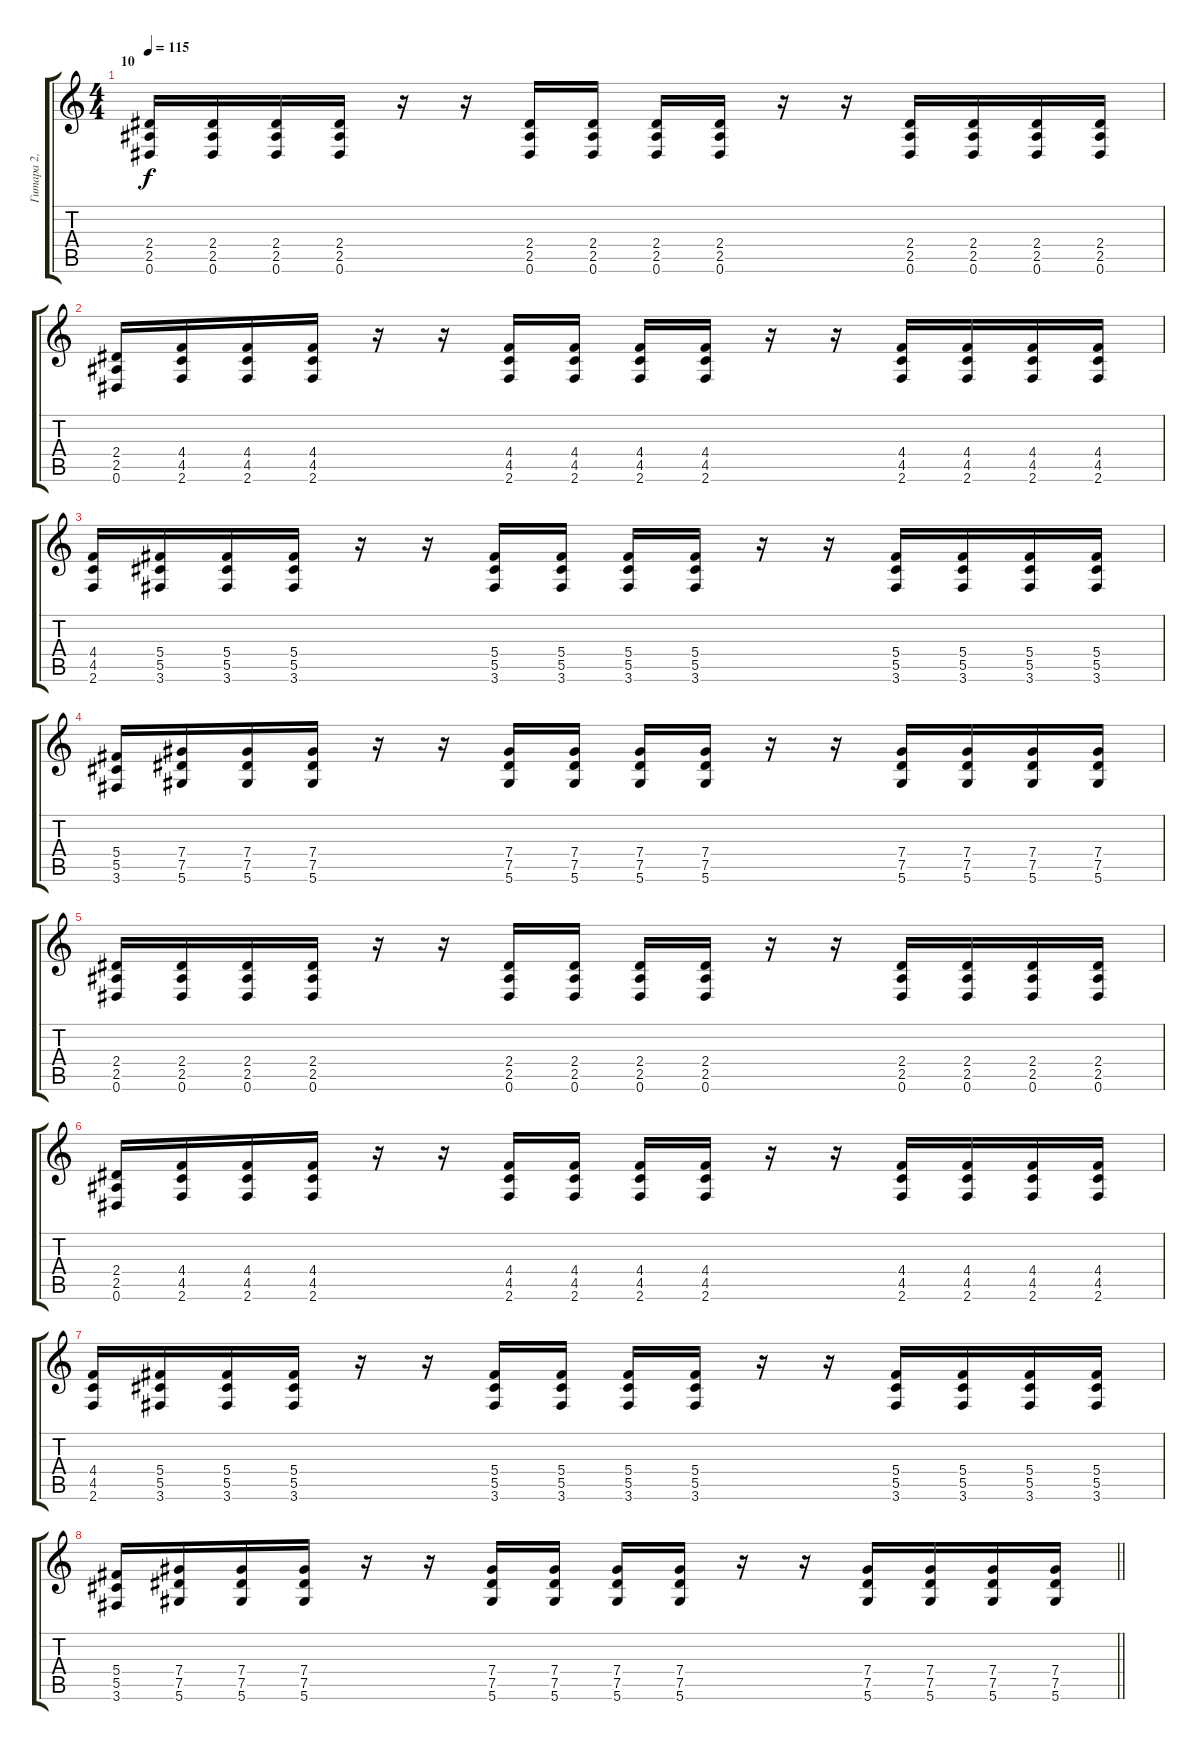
\track ("Гитара 2, пусть это будет Попов)" "Гитара 2, ") {instrument overdrivenguitar}
\staff {score tabs}
\tuning (Eb4 Bb3 Gb3 Db3 Ab2 Eb2) {hide}
\ts (4 4)
\section ("" "10")
\tempo 115
\clef g2
\ks c
(2.4 2.5 0.6).16{dy f} (2.4 2.5 0.6).16 (2.4 2.5 0.6).16 (2.4 2.5 0.6).16 r.16 r.16 (2.4 2.5 0.6).16 (2.4 2.5 0.6).16 (2.4 2.5 0.6).16 (2.4 2.5 0.6).16 r.16 r.16 (2.4 2.5 0.6).16 (2.4 2.5 0.6).16 (2.4 2.5 0.6).16 (2.4 2.5 0.6).16 |
(2.4 2.5 0.6).16 (4.4 4.5 2.6).16 (4.4 4.5 2.6).16 (4.4 4.5 2.6).16 r.16 r.16 (4.4 4.5 2.6).16 (4.4 4.5 2.6).16 (4.4 4.5 2.6).16 (4.4 4.5 2.6).16 r.16 r.16 (4.4 4.5 2.6).16 (4.4 4.5 2.6).16 (4.4 4.5 2.6).16 (4.4 4.5 2.6).16 |
(4.4 4.5 2.6).16 (5.4 5.5 3.6).16 (5.4 5.5 3.6).16 (5.4 5.5 3.6).16 r.16 r.16 (5.4 5.5 3.6).16 (5.4 5.5 3.6).16 (5.4 5.5 3.6).16 (5.4 5.5 3.6).16 r.16 r.16 (5.4 5.5 3.6).16 (5.4 5.5 3.6).16 (5.4 5.5 3.6).16 (5.4 5.5 3.6).16 |
(5.4 5.5 3.6).16 (7.4 7.5 5.6).16 (7.4 7.5 5.6).16 (7.4 7.5 5.6).16 r.16 r.16 (7.4 7.5 5.6).16 (7.4 7.5 5.6).16 (7.4 7.5 5.6).16 (7.4 7.5 5.6).16 r.16 r.16 (7.4 7.5 5.6).16 (7.4 7.5 5.6).16 (7.4 7.5 5.6).16 (7.4 7.5 5.6).16 |
(2.4 2.5 0.6).16 (2.4 2.5 0.6).16 (2.4 2.5 0.6).16 (2.4 2.5 0.6).16 r.16 r.16 (2.4 2.5 0.6).16 (2.4 2.5 0.6).16 (2.4 2.5 0.6).16 (2.4 2.5 0.6).16 r.16 r.16 (2.4 2.5 0.6).16 (2.4 2.5 0.6).16 (2.4 2.5 0.6).16 (2.4 2.5 0.6).16 |
(2.4 2.5 0.6).16 (4.4 4.5 2.6).16 (4.4 4.5 2.6).16 (4.4 4.5 2.6).16 r.16 r.16 (4.4 4.5 2.6).16 (4.4 4.5 2.6).16 (4.4 4.5 2.6).16 (4.4 4.5 2.6).16 r.16 r.16 (4.4 4.5 2.6).16 (4.4 4.5 2.6).16 (4.4 4.5 2.6).16 (4.4 4.5 2.6).16 |
(4.4 4.5 2.6).16 (5.4 5.5 3.6).16 (5.4 5.5 3.6).16 (5.4 5.5 3.6).16 r.16 r.16 (5.4 5.5 3.6).16 (5.4 5.5 3.6).16 (5.4 5.5 3.6).16 (5.4 5.5 3.6).16 r.16 r.16 (5.4 5.5 3.6).16 (5.4 5.5 3.6).16 (5.4 5.5 3.6).16 (5.4 5.5 3.6).16 |
\barLineRight lightlight
(5.4 5.5 3.6).16 (7.4 7.5 5.6).16 (7.4 7.5 5.6).16 (7.4 7.5 5.6).16 r.16 r.16 (7.4 7.5 5.6).16 (7.4 7.5 5.6).16 (7.4 7.5 5.6).16 (7.4 7.5 5.6).16 r.16 r.16 (7.4 7.5 5.6).16 (7.4 7.5 5.6).16 (7.4 7.5 5.6).16 (7.4 7.5 5.6).16
